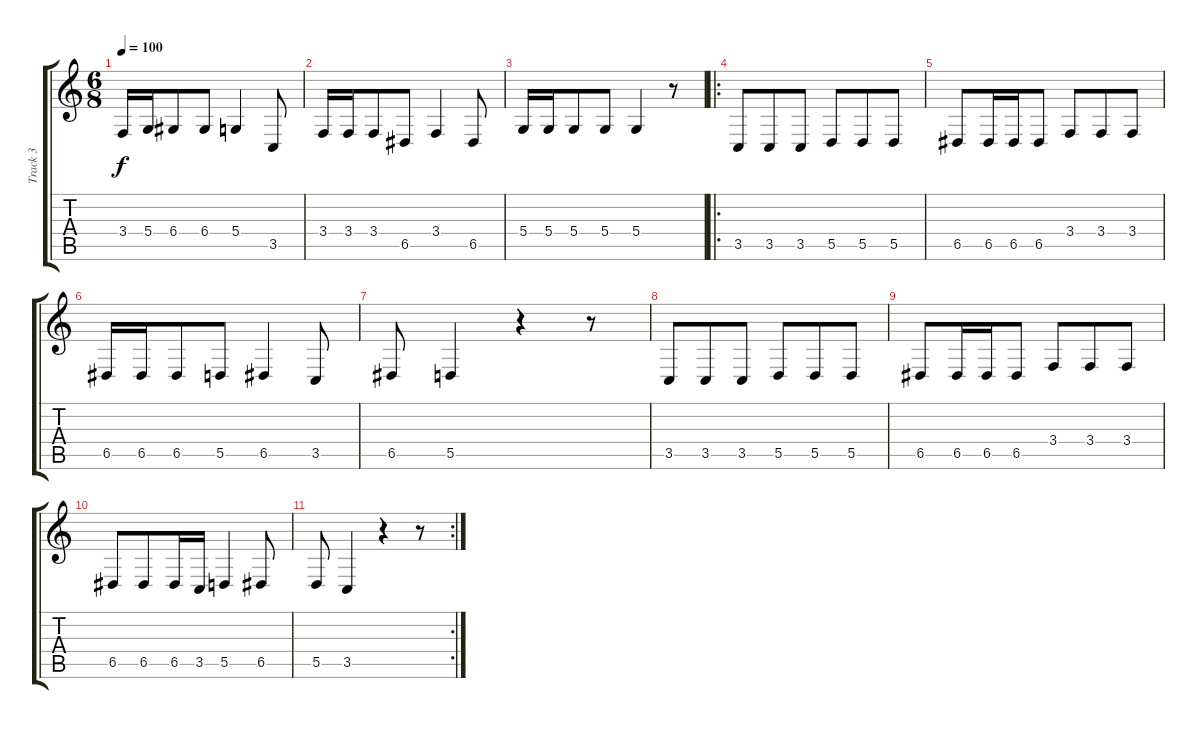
\track ("Track 3" "Track 3") {instrument clavinet}
\staff {score tabs}
\tuning (E4 B3 G3 D3 A2 E2) {hide}
\ts (6 8)
\tempo 100
\clef g2
\ks c
3.4.16{dy f} 5.4.16 6.4.8 6.4.8 5.4.4 3.5.8 |
3.4.16 3.4.16 3.4.8 6.5.8 3.4.4 6.5.8 |
5.4.16 5.4.16 5.4.8 5.4.8 5.4.4 r.8 |
\ro
3.5.8 3.5.8 3.5.8 5.5.8 5.5.8 5.5.8 |
6.5.8 6.5.16 6.5.16 6.5.8 3.4.8 3.4.8 3.4.8 |
6.5.16 6.5.16 6.5.8 5.5.8 6.5.4 3.5.8 |
6.5.8 5.5.4 r.4 r.8 |
3.5.8 3.5.8 3.5.8 5.5.8 5.5.8 5.5.8 |
6.5.8 6.5.16 6.5.16 6.5.8 3.4.8 3.4.8 3.4.8 |
6.5.8 6.5.8 6.5.16 3.5.16 5.5.4 6.5.8 |
\rc 2
5.5.8 3.5.4 r.4 r.8
